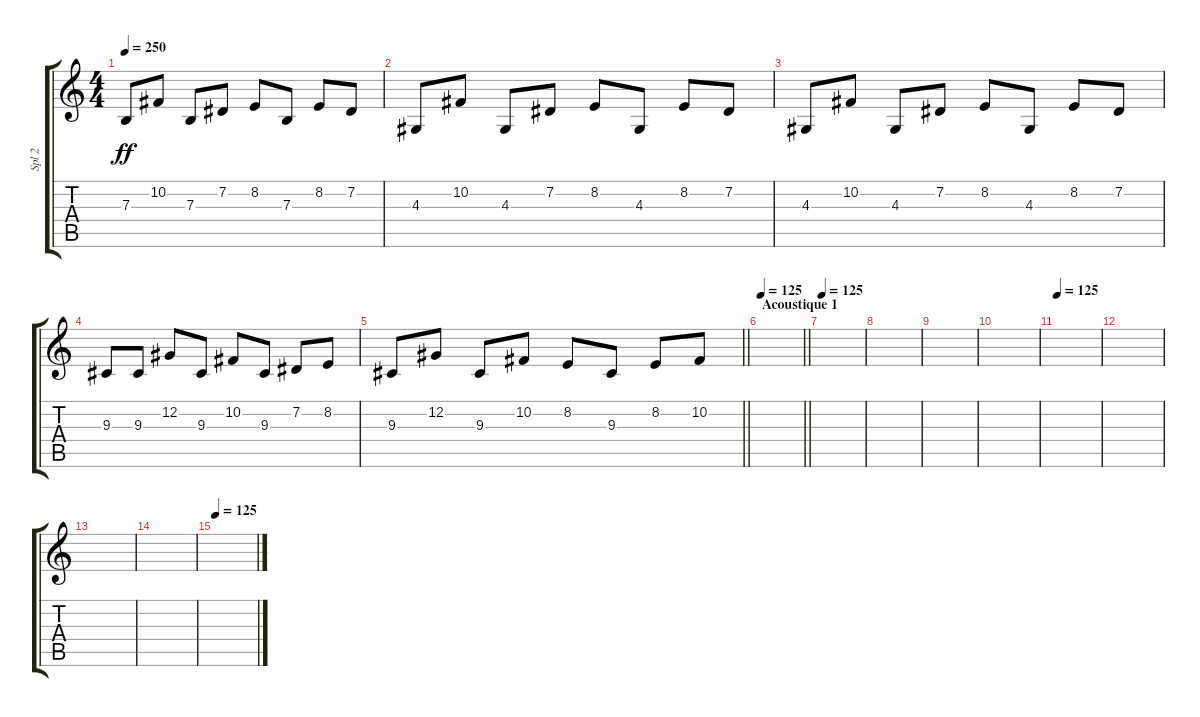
\track ("Spl 2" "Spl 2") {instrument lead2sawtooth}
\staff {score tabs}
\tuning (Db4 Ab3 E3 B2 Gb2 Db2) {hide}
\ts (4 4)
\tempo 250
\clef g2
\ks c
7.3.8{dy ff} 10.2.8 7.3.8 7.2.8 8.2.8 7.3.8 8.2.8 7.2.8 |
4.3.8 10.2.8 4.3.8 7.2.8 8.2.8 4.3.8 8.2.8 7.2.8 |
4.3.8 10.2.8 4.3.8 7.2.8 8.2.8 4.3.8 8.2.8 7.2.8 |
9.3.8 9.3.8 12.2.8 9.3.8 10.2.8 9.3.8 7.2.8 8.2.8 |
\barLineRight lightlight
9.3.8 12.2.8 9.3.8 10.2.8 8.2.8 9.3.8 8.2.8 10.2.8 |
\section ("" "Acoustique 1")
\tempo 125
\barLineRight lightlight
|
\tempo 125
|
|
|
|
\tempo 125
|
|
|
|
\tempo 125
